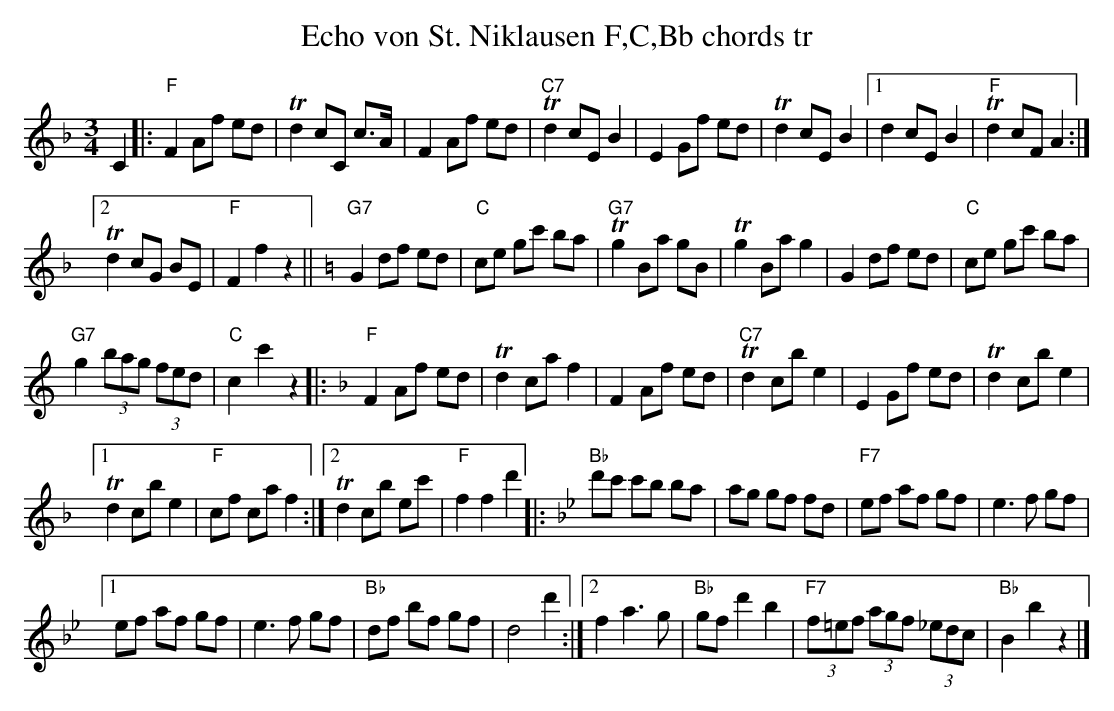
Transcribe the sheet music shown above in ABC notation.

X:1
T:Echo von St. Niklausen F,C,Bb chords tr
M:3/4
L:1/8
K:F %%MIDI gchordon
C2 |: "F"F2 Af ed | Td2 cC c>A | F2 Af ed | T"C7"d2 cE B2 | E2 Gf ed | Td2 cE B2 |1 d2 cE B2 | T"F"d2 cF A2 :|2
Td2 cG BE | "F"F2 f2 z2 || [K:C] "G7"G2 df ed | "C"ce gc' ba | T"G7"g2 Ba gB | Tg2 Ba g2 | G2 df ed | "C"ce gc' ba |
"G7"g2 (3bag (3fed | "C"c2 c'2 z2 |: [K:F] "F"F2 Af ed | Td2 ca f2 | F2 Af ed | T"C7"d2 cb e2 | E2 Gf ed | Td2 cb e2 |1
Td2 cb e2 | "F"cf ca f2 :|2 Td2 cb ec' | "F"f2f2d'2 |: [K:Bb] "Bb"d'c' c'b ba | ag gf fd | "F7"ef af gf | e3 f gf |1
ef af gf | e3 f gf | "Bb"df bf gf | d4 d'2 :|2 f2 a3 g | "Bb"gf d'2 b2 | "F7"(3f=ef (3agf (3_edc | "Bb"B2 b2 z2 |]
